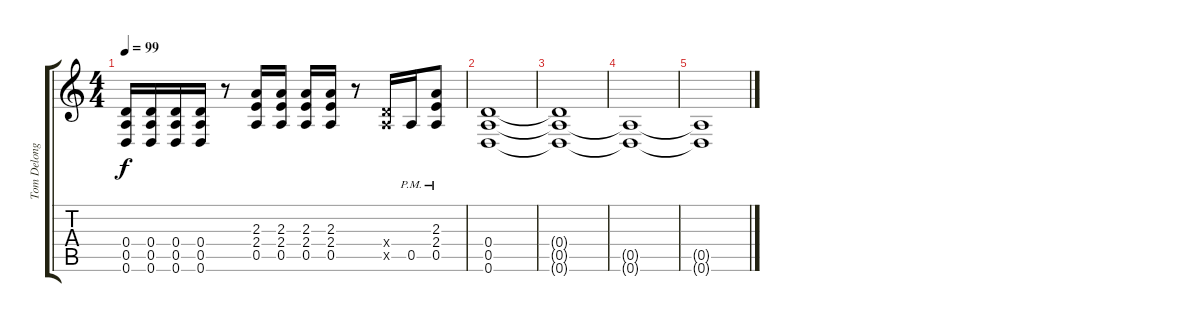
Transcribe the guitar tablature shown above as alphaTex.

\track ("Tom Delonge" "Tom Delong") {instrument acousticguitarnylon}
\staff {score tabs}
\tuning (E4 B3 G3 D3 A2 D2) {hide}
\ts (4 4)
\tempo 99
\clef g2
\ks c
(0.4 0.5 0.6).16{dy f} (0.4 0.5 0.6).16 (0.4 0.5 0.6).16 (0.4 0.5 0.6).16 r.8 (2.3 2.4 0.5).16 (2.3 2.4 0.5).16 (2.3 2.4 0.5).16 (2.3 2.4 0.5).16 r.8 (0.4{x} 0.5{x}).16 0.5{pm}.16 (2.3 2.4 0.5{pm}).8 |
(0.4 0.5 0.6).1{volume 4 instrument distortionguitar} |
(0.4{t} 0.5{t} 0.6{t}).1 |
(0.5{t} 0.6{t}).1 |
(0.5{t} 0.6{t}).1
